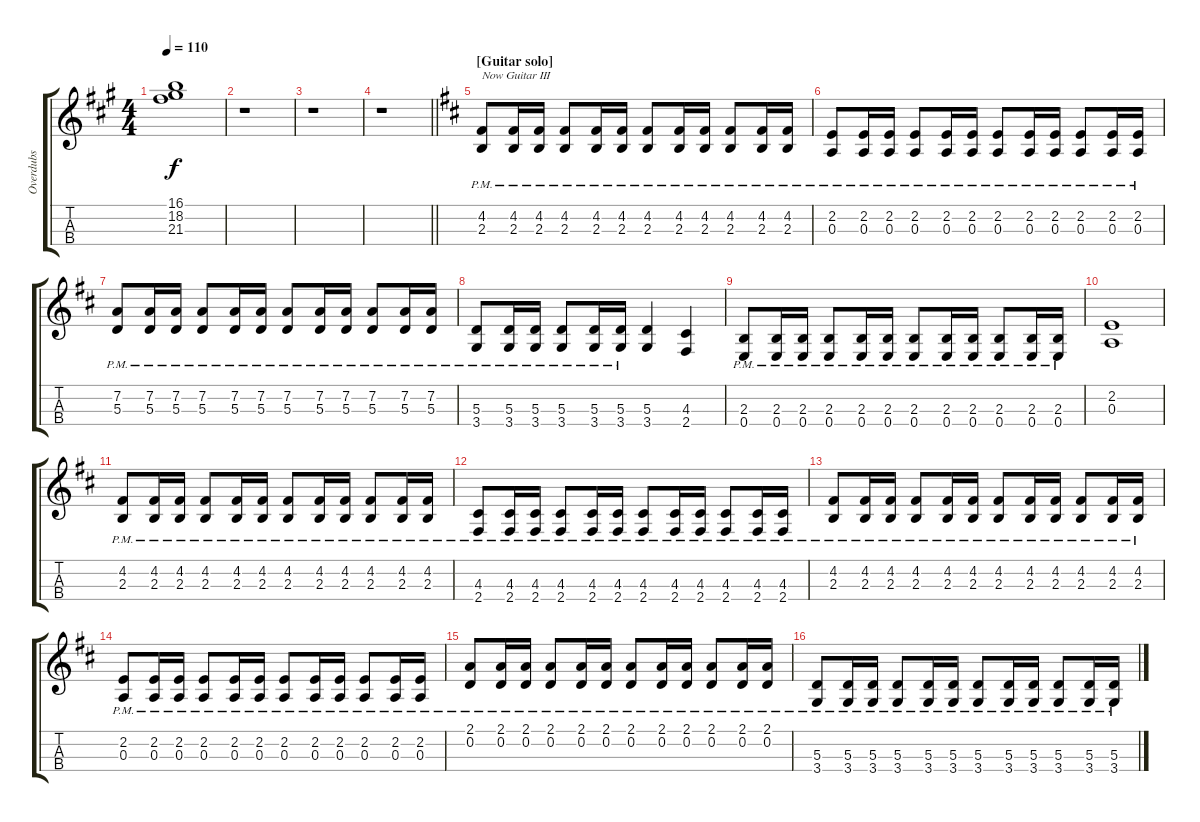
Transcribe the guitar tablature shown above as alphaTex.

\track ("Overdubs" "Overdubs") {instrument distortionguitar}
\staff {score tabs}
\tuning (G3 D3 A2 E2) {hide}
\ts (4 4)
\tempo 110
\clef g2
\ks a
(16.1 18.2 21.3).1{dy f} |
r.1 |
r.1 |
\barLineRight lightlight
r.1 |
\section ("" "[Guitar solo]")
\ks d
(4.2{pm} 2.3{pm}).8{txt "Now Guitar III" volume 10 instrument distortionguitar} (4.2{pm} 2.3{pm}).16 (4.2{pm} 2.3{pm}).16 (4.2{pm} 2.3{pm}).8 (4.2{pm} 2.3{pm}).16 (4.2{pm} 2.3{pm}).16 (4.2{pm} 2.3{pm}).8 (4.2{pm} 2.3{pm}).16 (4.2{pm} 2.3{pm}).16 (4.2{pm} 2.3{pm}).8 (4.2{pm} 2.3{pm}).16 (4.2{pm} 2.3{pm}).16 |
(2.2{pm} 0.3{pm}).8 (2.2{pm} 0.3{pm}).16 (2.2{pm} 0.3{pm}).16 (2.2{pm} 0.3{pm}).8 (2.2{pm} 0.3{pm}).16 (2.2{pm} 0.3{pm}).16 (2.2{pm} 0.3{pm}).8 (2.2{pm} 0.3{pm}).16 (2.2{pm} 0.3{pm}).16 (2.2{pm} 0.3{pm}).8 (2.2{pm} 0.3{pm}).16 (2.2{pm} 0.3{pm}).16 |
(7.2 5.3{pm}).8 (7.2{pm} 5.3{pm}).16 (7.2{pm} 5.3{pm}).16 (7.2{pm} 5.3{pm}).8 (7.2{pm} 5.3{pm}).16 (7.2{pm} 5.3{pm}).16 (7.2{pm} 5.3{pm}).8 (7.2{pm} 5.3{pm}).16 (7.2{pm} 5.3{pm}).16 (7.2{pm} 5.3{pm}).8 (7.2{pm} 5.3{pm}).16 (7.2{pm} 5.3{pm}).16 |
(5.3{pm} 3.4{pm}).8 (5.3{pm} 3.4{pm}).16 (5.3{pm} 3.4{pm}).16 (5.3{pm} 3.4{pm}).8 (5.3{pm} 3.4{pm}).16 (5.3{pm} 3.4{pm}).16 (5.3 3.4).4 (4.3 2.4).4 |
(2.3{pm} 0.4{pm}).8 (2.3{pm} 0.4{pm}).16 (2.3{pm} 0.4{pm}).16 (2.3{pm} 0.4{pm}).8 (2.3{pm} 0.4{pm}).16 (2.3{pm} 0.4{pm}).16 (2.3{pm} 0.4{pm}).8 (2.3{pm} 0.4{pm}).16 (2.3{pm} 0.4{pm}).16 (2.3{pm} 0.4{pm}).8 (2.3{pm} 0.4{pm}).16 (2.3{pm} 0.4{pm}).16 |
(2.2 0.3).1 |
(4.2{pm} 2.3{pm}).8 (4.2{pm} 2.3{pm}).16 (4.2{pm} 2.3{pm}).16 (4.2{pm} 2.3{pm}).8 (4.2{pm} 2.3{pm}).16 (4.2{pm} 2.3{pm}).16 (4.2{pm} 2.3{pm}).8 (4.2{pm} 2.3{pm}).16 (4.2{pm} 2.3{pm}).16 (4.2{pm} 2.3{pm}).8 (4.2{pm} 2.3{pm}).16 (4.2{pm} 2.3{pm}).16 |
(4.3{pm} 2.4{pm}).8 (4.3{pm} 2.4{pm}).16 (4.3{pm} 2.4{pm}).16 (4.3{pm} 2.4{pm}).8 (4.3{pm} 2.4{pm}).16 (4.3{pm} 2.4{pm}).16 (4.3{pm} 2.4{pm}).8 (4.3{pm} 2.4{pm}).16 (4.3{pm} 2.4{pm}).16 (4.3{pm} 2.4{pm}).8 (4.3{pm} 2.4{pm}).16 (4.3{pm} 2.4{pm}).16 |
(4.2{pm} 2.3{pm}).8 (4.2{pm} 2.3{pm}).16 (4.2{pm} 2.3{pm}).16 (4.2{pm} 2.3{pm}).8 (4.2{pm} 2.3{pm}).16 (4.2{pm} 2.3{pm}).16 (4.2{pm} 2.3{pm}).8 (4.2{pm} 2.3{pm}).16 (4.2{pm} 2.3{pm}).16 (4.2{pm} 2.3{pm}).8 (4.2{pm} 2.3{pm}).16 (4.2{pm} 2.3{pm}).16 |
(2.2{pm} 0.3{pm}).8 (2.2{pm} 0.3{pm}).16 (2.2{pm} 0.3{pm}).16 (2.2{pm} 0.3{pm}).8 (2.2{pm} 0.3{pm}).16 (2.2{pm} 0.3{pm}).16 (2.2{pm} 0.3{pm}).8 (2.2{pm} 0.3{pm}).16 (2.2{pm} 0.3{pm}).16 (2.2{pm} 0.3{pm}).8 (2.2{pm} 0.3{pm}).16 (2.2{pm} 0.3{pm}).16 |
(2.1{pm} 0.2{pm}).8 (2.1{pm} 0.2{pm}).16 (2.1{pm} 0.2{pm}).16 (2.1{pm} 0.2{pm}).8 (2.1{pm} 0.2{pm}).16 (2.1{pm} 0.2{pm}).16 (2.1{pm} 0.2{pm}).8 (2.1{pm} 0.2{pm}).16 (2.1{pm} 0.2{pm}).16 (2.1{pm} 0.2{pm}).8 (2.1{pm} 0.2{pm}).16 (2.1{pm} 0.2{pm}).16 |
(5.3{pm} 3.4{pm}).8 (5.3{pm} 3.4{pm}).16 (5.3{pm} 3.4{pm}).16 (5.3{pm} 3.4{pm}).8 (5.3{pm} 3.4{pm}).16 (5.3{pm} 3.4{pm}).16 (5.3{pm} 3.4{pm}).8 (5.3{pm} 3.4{pm}).16 (5.3{pm} 3.4{pm}).16 (5.3{pm} 3.4{pm}).8 (5.3{pm} 3.4{pm}).16 (5.3{pm} 3.4{pm}).16
